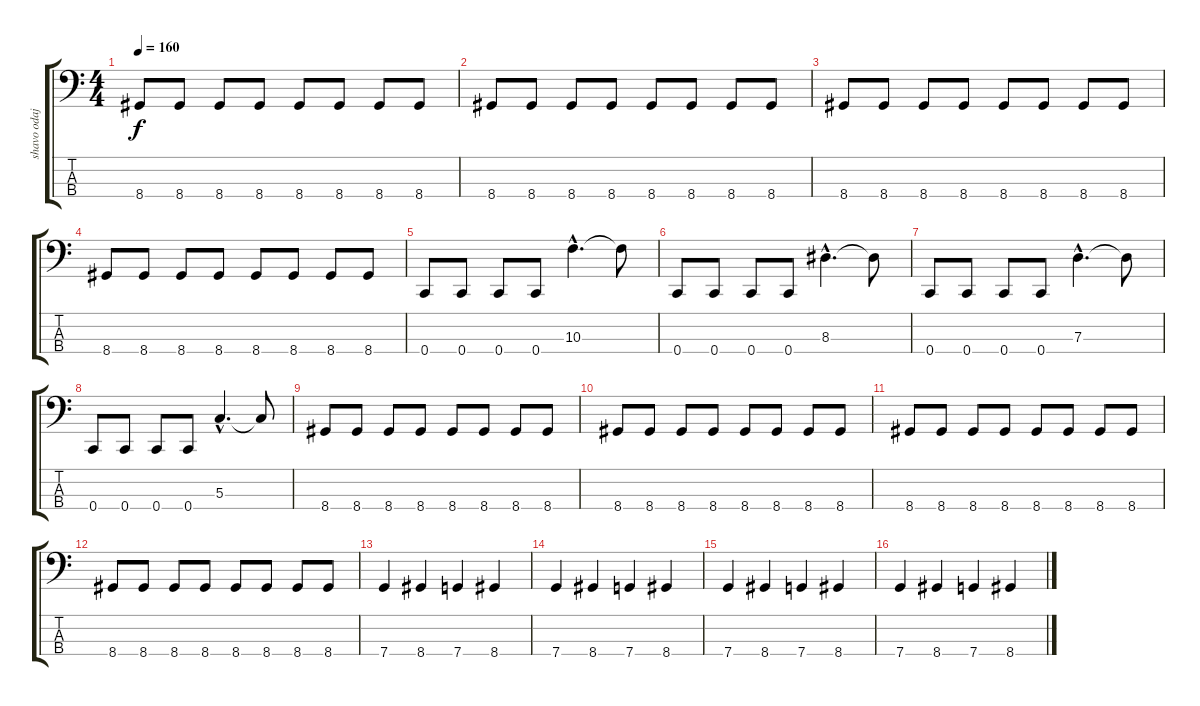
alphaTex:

\track ("shavo odajian" "shavo odaj") {instrument electricbassfinger}
\staff {score tabs}
\tuning (F2 C2 G1 C1) {hide}
\ts (4 4)
\tempo 160
\clef f4
\ks c
8.4.8{dy f} 8.4.8 8.4.8 8.4.8 8.4.8 8.4.8 8.4.8 8.4.8 |
8.4.8 8.4.8 8.4.8 8.4.8 8.4.8 8.4.8 8.4.8 8.4.8 |
8.4.8 8.4.8 8.4.8 8.4.8 8.4.8 8.4.8 8.4.8 8.4.8 |
8.4.8 8.4.8 8.4.8 8.4.8 8.4.8 8.4.8 8.4.8 8.4.8 |
0.4.8 0.4.8 0.4.8 0.4.8 10.3{hac}.4{d} 10.3{t}.8 |
0.4.8 0.4.8 0.4.8 0.4.8 8.3{hac}.4{d} 8.3{t}.8 |
0.4.8 0.4.8 0.4.8 0.4.8 7.3{hac}.4{d} 7.3{t}.8 |
0.4.8 0.4.8 0.4.8 0.4.8 5.3{hac}.4{d} 5.3{t}.8 |
8.4.8 8.4.8 8.4.8 8.4.8 8.4.8 8.4.8 8.4.8 8.4.8 |
8.4.8 8.4.8 8.4.8 8.4.8 8.4.8 8.4.8 8.4.8 8.4.8 |
8.4.8 8.4.8 8.4.8 8.4.8 8.4.8 8.4.8 8.4.8 8.4.8 |
8.4.8 8.4.8 8.4.8 8.4.8 8.4.8 8.4.8 8.4.8 8.4.8 |
7.4.4 8.4.4 7.4.4 8.4.4 |
7.4.4 8.4.4 7.4.4 8.4.4 |
7.4.4 8.4.4 7.4.4 8.4.4 |
7.4.4 8.4.4 7.4.4 8.4.4
